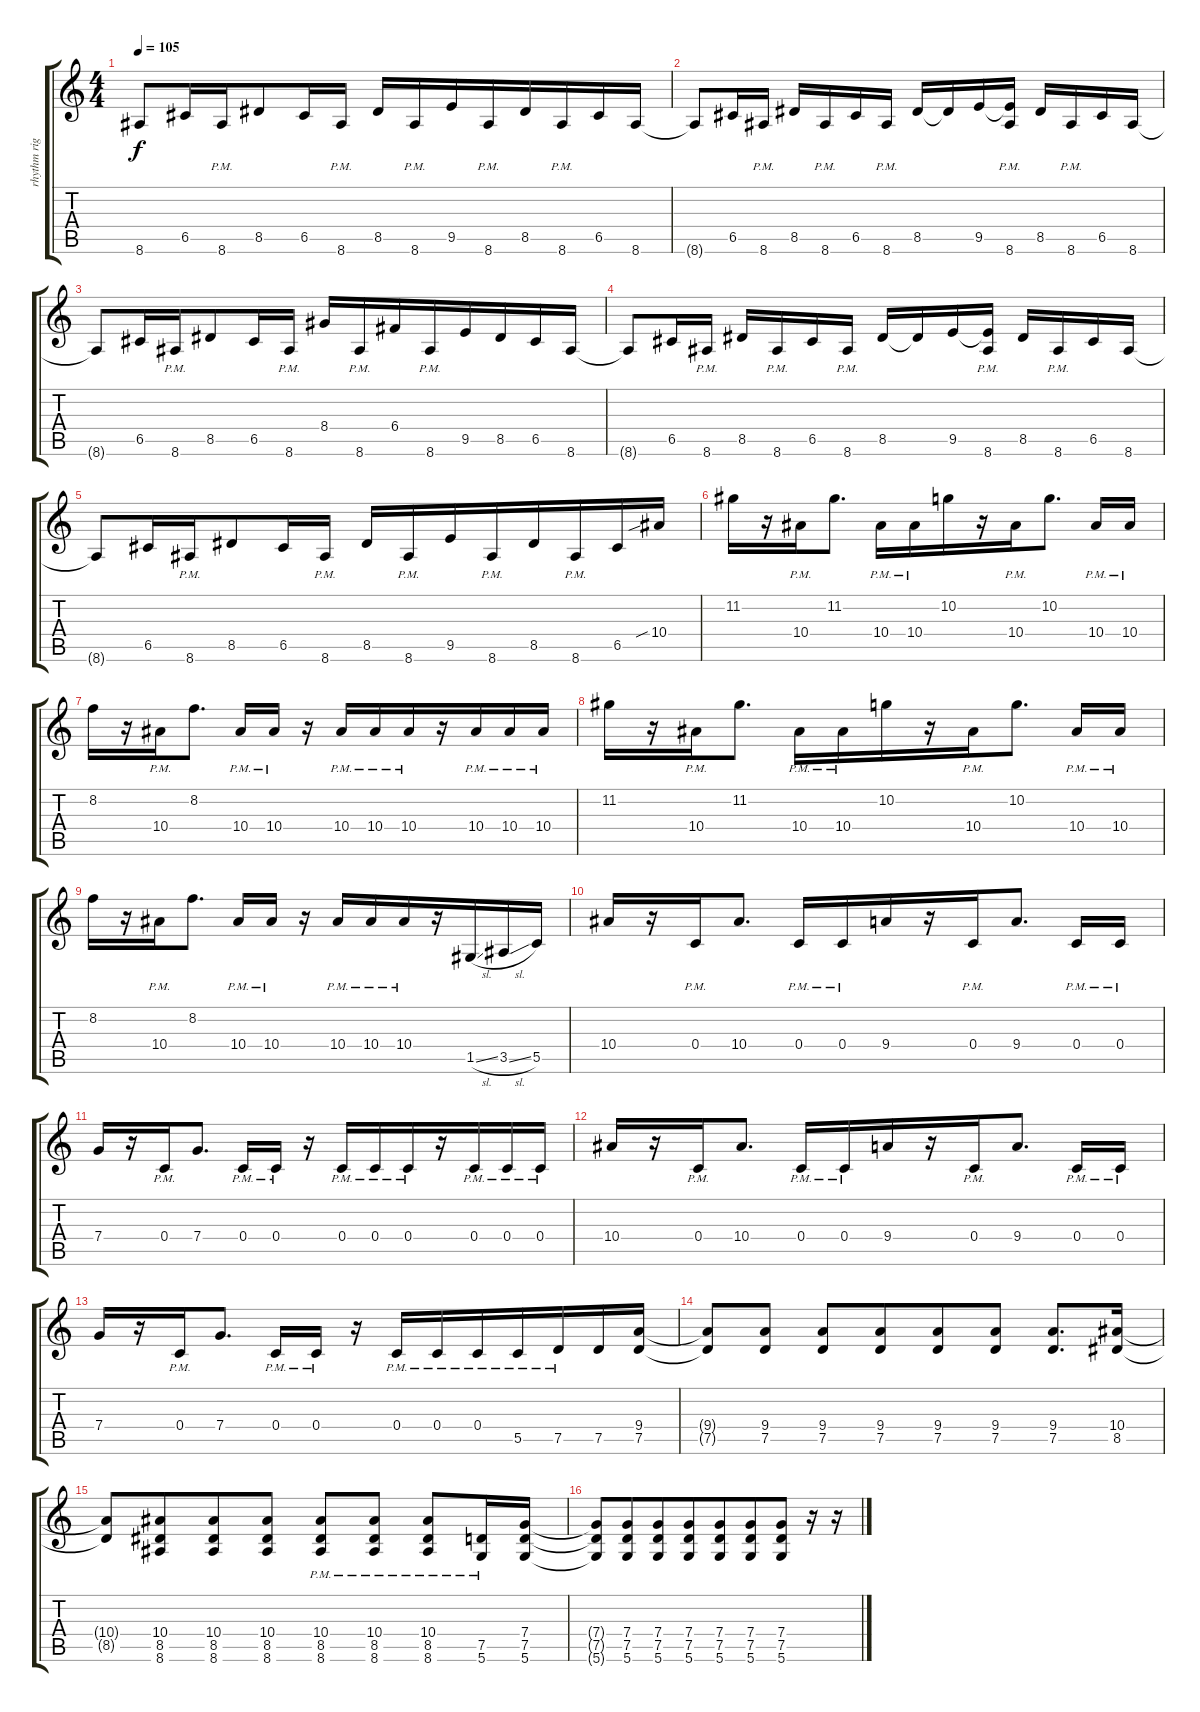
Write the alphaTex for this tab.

\track ("rhythm right" "rhythm rig") {instrument distortionguitar}
\staff {score tabs}
\tuning (D4 A3 F3 C3 G2 D2) {hide}
\ts (4 4)
\tempo 105
\clef g2
\ks c
8.6{t}.8{dy f beam merge} 6.5.16 8.6{pm}.16{beam merge} 8.5.8 6.5.16 8.6{pm}.16 8.5.16 8.6{pm}.16 9.5.16 8.6{pm}.16{beam merge} 8.5.16 8.6{pm}.16{beam merge} 6.5.16 8.6.16 |
8.6{t}.8{beam merge} 6.5.16 8.6{pm}.16 8.5.16 8.6{pm}.16{beam merge} 6.5.16 8.6{pm}.16 8.5.16 8.5{t}.16{beam merge} 9.5.16{beam merge} (9.5{t} 8.6{pm}).16 8.5.16{beam merge} 8.6{pm}.16{beam merge} 6.5.16 8.6.16 |
8.6{t}.8{beam merge} 6.5.16 8.6{pm}.16{beam merge} 8.5.8 6.5.16 8.6{pm}.16 8.4.16 8.6{pm}.16 6.4.16 8.6{pm}.16{beam merge} 9.5.16 8.5.16{beam merge} 6.5.16 8.6.16 |
8.6{t}.8{beam merge} 6.5.16 8.6{pm}.16 8.5.16 8.6{pm}.16{beam merge} 6.5.16 8.6{pm}.16 8.5.16 8.5{t}.16{beam merge} 9.5.16{beam merge} (9.5{t} 8.6{pm}).16 8.5.16{beam merge} 8.6{pm}.16{beam merge} 6.5.16 8.6.16 |
8.6{t}.8{beam merge} 6.5.16 8.6{pm}.16{beam merge} 8.5.8 6.5.16 8.6{pm}.16 8.5.16 8.6{pm}.16 9.5.16 8.6{pm}.16{beam merge} 8.5.16 8.6{pm}.16{beam merge} 6.5.16 10.4{sib}.16 |
11.2.16{beam merge} r.16 10.4{pm}.16 11.2.8{d} 10.4{pm}.16 10.4{pm}.16{beam merge} 10.2.16{beam merge} r.16 10.4{pm}.16 10.2.8{d} 10.4{pm}.16 10.4{pm}.16 |
8.2.16{beam merge} r.16 10.4{pm}.16 8.2.8{d} 10.4{pm}.16 10.4{pm}.16 r.16 10.4{pm}.16 10.4{pm}.16 10.4{pm}.16{beam merge} r.16{beam merge} 10.4{pm}.16{beam merge} 10.4{pm}.16{beam merge} 10.4{pm}.16 |
11.2.16{beam merge} r.16 10.4{pm}.16 11.2.8{d} 10.4{pm}.16 10.4{pm}.16{beam merge} 10.2.16{beam merge} r.16 10.4{pm}.16 10.2.8{d} 10.4{pm}.16 10.4{pm}.16 |
8.2.16{beam merge} r.16 10.4{pm}.16 8.2.8{d} 10.4{pm}.16 10.4{pm}.16 r.16 10.4{pm}.16 10.4{pm}.16 10.4{pm}.16{beam merge} r.16{beam merge} 1.5{sl}.16{beam merge} 3.5{sl}.16{beam merge} 5.5.16 |
10.4.16{beam merge} r.16 0.4{pm}.16 10.4.8{d} 0.4{pm}.16 0.4{pm}.16{beam merge} 9.4.16{beam merge} r.16 0.4{pm}.16 9.4.8{d} 0.4{pm}.16 0.4{pm}.16 |
7.4.16{beam merge} r.16 0.4{pm}.16 7.4.8{d} 0.4{pm}.16 0.4{pm}.16 r.16 0.4{pm}.16 0.4{pm}.16 0.4{pm}.16{beam merge} r.16{beam merge} 0.4{pm}.16{beam merge} 0.4{pm}.16{beam merge} 0.4{pm}.16 |
10.4.16{beam merge} r.16 0.4{pm}.16 10.4.8{d} 0.4{pm}.16 0.4{pm}.16{beam merge} 9.4.16{beam merge} r.16 0.4{pm}.16 9.4.8{d} 0.4{pm}.16 0.4{pm}.16 |
7.4.16{beam merge} r.16 0.4{pm}.16 7.4.8{d} 0.4{pm}.16 0.4{pm}.16 r.16 0.4{pm}.16 0.4{pm}.16 0.4{pm}.16{beam merge} 5.5{pm}.16 7.5{pm}.16{beam merge} 7.5.16 (9.4 7.5).16 |
(9.4{t} 7.5{t}).8 (9.4 7.5).8 (9.4 7.5).8{beam merge} (9.4 7.5).8{beam merge} (9.4 7.5).8 (9.4 7.5).8 (9.4 7.5).8{d beam merge} (10.4 8.5).16 |
(10.4{t} 8.5{t}).8 (10.4 8.5 8.6).8{beam merge} (10.4 8.5 8.6).8 (10.4 8.5 8.6).8 (10.4{pm} 8.5{pm} 8.6{pm}).8 (10.4{pm} 8.5{pm} 8.6{pm}).8 (10.4{pm} 8.5{pm} 8.6{pm}).8{beam merge} (7.5{pm} 5.6{pm}).16{beam merge} (7.4 7.5 5.6).16 |
(7.4{t} 7.5{t} 5.6{t}).8 (7.4 7.5 5.6).8{beam merge} (7.4 7.5 5.6).8{beam merge} (7.4 7.5 5.6).8{beam merge} (7.4 7.5 5.6).8{beam merge} (7.4 7.5 5.6).8{beam merge} (7.4 7.5 5.6).8{beam merge} r.16 r.16
